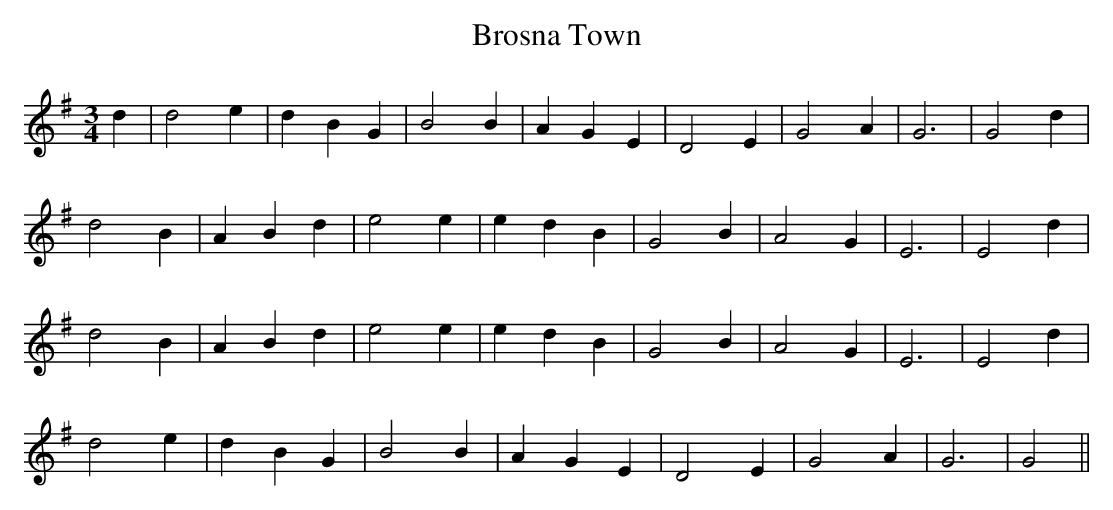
X:1
T: Brosna Town
M: 3/4
L: 1/8
K: Gmaj
d2|d4 e2|d2 B2 G2|B4 B2|A2 G2 E2|D4 E2|G4 A2|G6|G4 d2|
d4 B2|A2 B2 d2|e4 e2|e2 d2 B2|G4 B2|A4 G2|E6|E4 d2|
d4 B2|A2 B2 d2|e4 e2|e2 d2 B2|G4 B2|A4 G2|E6|E4 d2|
d4 e2|d2 B2 G2|B4 B2|A2 G2 E2|D4 E2|G4 A2|G6|G4||
